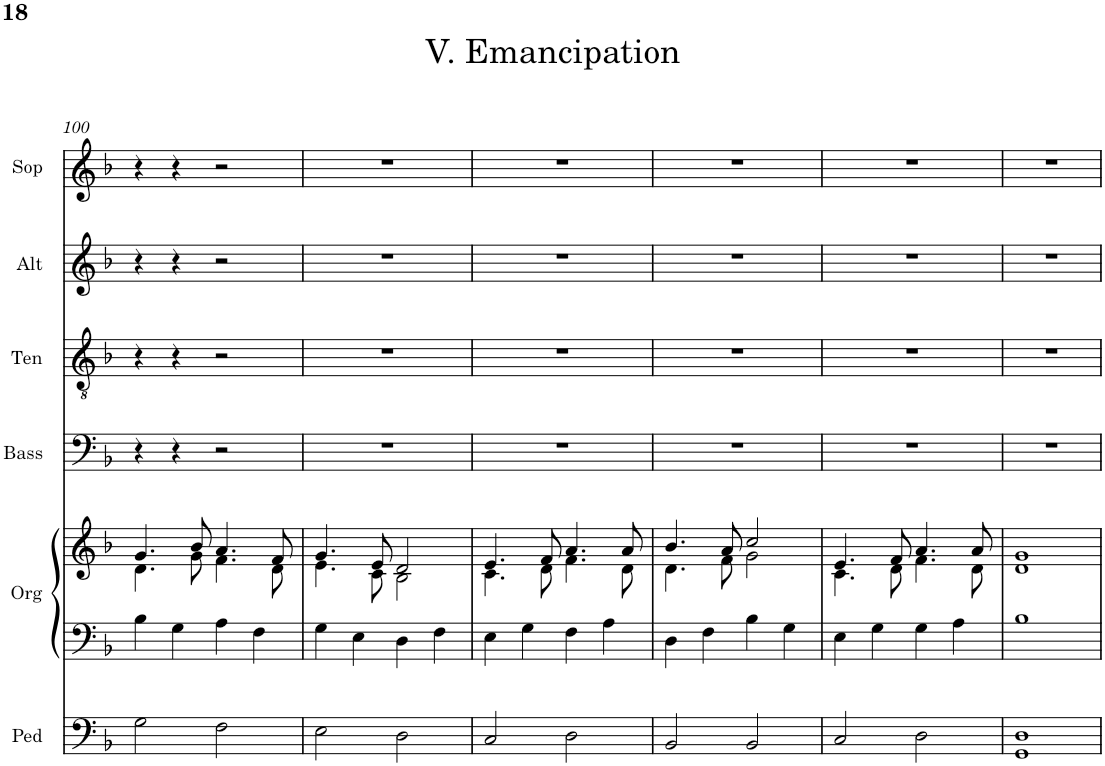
**kern	**kern	**kern	**kern	**kern	**kern	**kern
*part6	*part5	*part5	*part4	*part3	*part2	*part1
*staff7	*staff6	*staff5	*staff4	*staff3	*staff2	*staff1
*I"Pedals	*I"Organ	*	*I"Bass	*I"Tenor	*I"Alto	*I"Soprano
*I'Ped	*I'Org	*	*I'Bass	*I'Ten	*I'Alt	*I'Sop
!!LO:PB:g=z
*clefF4	*clefF4	*clefG2	*clefF4	*clefGv2	*clefG2	*clefG2
*k[b-]	*k[b-]	*k[b-]	*k[b-]	*k[b-]	*k[b-]	*k[b-]
*M4/4	*M4/4	*M4/4	*M4/4	*M4/4	*M4/4	*M4/4
=100	=100	=100	=100	=100	=100	=100
*	*	*^	*	*	*	*
2G\	4B-\	4.g/	4.d\	4r	4r	4r	4r
.	4G\	.	.	4r	4r	4r	4r
.	.	8b-/	8g\	.	.	.	.
2F\	4A\	4.a/	4.f\	2r	2r	2r	2r
.	4F\	.	.	.	.	.	.
.	.	8f/	8d\	.	.	.	.
=101	=101	=101	=101	=101	=101	=101	=101
2E\	4G\	4.g/	4.e\	1r	1r	1r	1r
.	4E\	.	.	.	.	.	.
.	.	8e/	8c\	.	.	.	.
2D\	4D\	2d/	2B-\	.	.	.	.
.	4F\	.	.	.	.	.	.
=102	=102	=102	=102	=102	=102	=102	=102
2C/	4E\	4.e/	4.c\	1r	1r	1r	1r
.	4G\	.	.	.	.	.	.
.	.	8f/	8d\	.	.	.	.
2D\	4F\	4.a/	4.f\	.	.	.	.
.	4A\	.	.	.	.	.	.
.	.	8a/	8d\	.	.	.	.
=103	=103	=103	=103	=103	=103	=103	=103
2BB-/	4D\	4.b-/	4.d\	1r	1r	1r	1r
.	4F\	.	.	.	.	.	.
.	.	8a/	8f\	.	.	.	.
2BB-/	4B-\	2cc/	2g\	.	.	.	.
.	4G\	.	.	.	.	.	.
=104	=104	=104	=104	=104	=104	=104	=104
2C/	4E\	4.e/	4.c\	1r	1r	1r	1r
.	4G\	.	.	.	.	.	.
.	.	8f/	8d\	.	.	.	.
2D\	4G\	4.a/	4.f\	.	.	.	.
.	4A\	.	.	.	.	.	.
.	.	8a/	8d\	.	.	.	.
=105	=105	=105	=105	=105	=105	=105	=105
*^	*	*	*	*	*	*	*
1D	1GG	1B-	1g	1d	1r	1r	1r	1r
*v	*v	*	*v	*v	*	*	*	*
=	=	=	=	=	=	=
*-	*-	*-	*-	*-	*-	*-
